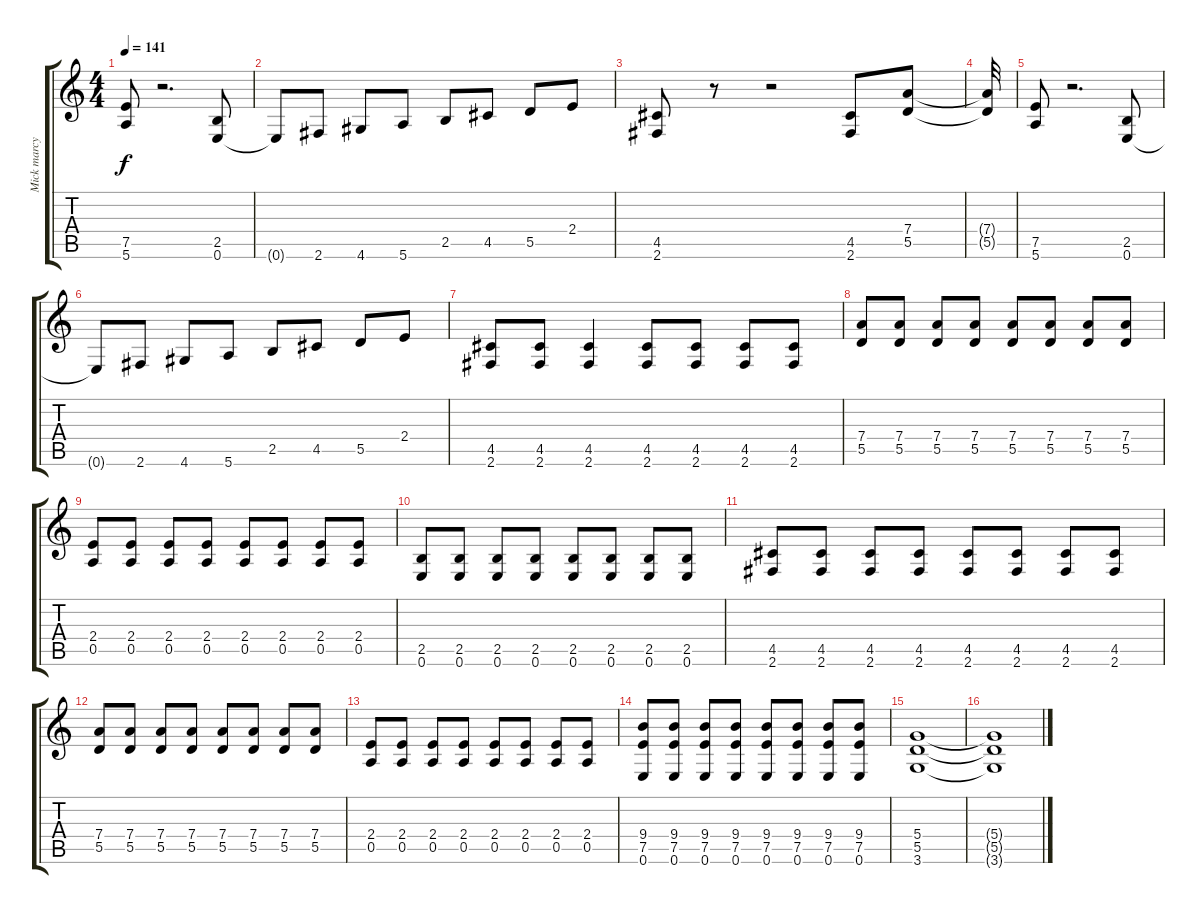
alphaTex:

\track ("Mick marcy" "Mick marcy") {instrument distortionguitar}
\staff {score tabs}
\tuning (E4 B3 G3 D3 A2 E2) {hide}
\ts (4 4)
\tempo 141
\clef g2
\ks c
(7.5 5.6).8{dy f} r.2{d} (2.5 0.6).8 |
0.6{t}.8 2.6.8 4.6.8 5.6.8 2.5.8 4.5.8 5.5.8 2.4.8 |
(4.5 2.6).8 r.8 r.2 (4.5 2.6).8 (7.4 5.5).8 |
(7.4{t} 5.5{t}).32 |
(7.5 5.6).8 r.2{d} (2.5 0.6).8 |
0.6{t}.8 2.6.8 4.6.8 5.6.8 2.5.8 4.5.8 5.5.8 2.4.8 |
(4.5 2.6).8 (4.5 2.6).8 (4.5 2.6).4 (4.5 2.6).8 (4.5 2.6).8 (4.5 2.6).8 (4.5 2.6).8 |
(7.4 5.5).8 (7.4 5.5).8 (7.4 5.5).8 (7.4 5.5).8 (7.4 5.5).8 (7.4 5.5).8 (7.4 5.5).8 (7.4 5.5).8 |
(2.4 0.5).8 (2.4 0.5).8 (2.4 0.5).8 (2.4 0.5).8 (2.4 0.5).8 (2.4 0.5).8 (2.4 0.5).8 (2.4 0.5).8 |
(2.5 0.6).8 (2.5 0.6).8 (2.5 0.6).8 (2.5 0.6).8 (2.5 0.6).8 (2.5 0.6).8 (2.5 0.6).8 (2.5 0.6).8 |
(4.5 2.6).8 (4.5 2.6).8 (4.5 2.6).8 (4.5 2.6).8 (4.5 2.6).8 (4.5 2.6).8 (4.5 2.6).8 (4.5 2.6).8 |
(7.4 5.5).8 (7.4 5.5).8 (7.4 5.5).8 (7.4 5.5).8 (7.4 5.5).8 (7.4 5.5).8 (7.4 5.5).8 (7.4 5.5).8 |
(2.4 0.5).8 (2.4 0.5).8 (2.4 0.5).8 (2.4 0.5).8 (2.4 0.5).8 (2.4 0.5).8 (2.4 0.5).8 (2.4 0.5).8 |
(9.4 7.5 0.6).8 (9.4 7.5 0.6).8 (9.4 7.5 0.6).8 (9.4 7.5 0.6).8 (9.4 7.5 0.6).8 (9.4 7.5 0.6).8 (9.4 7.5 0.6).8 (9.4 7.5 0.6).8 |
(5.4 5.5 3.6).1 |
(5.4{t} 5.5{t} 3.6{t}).1
